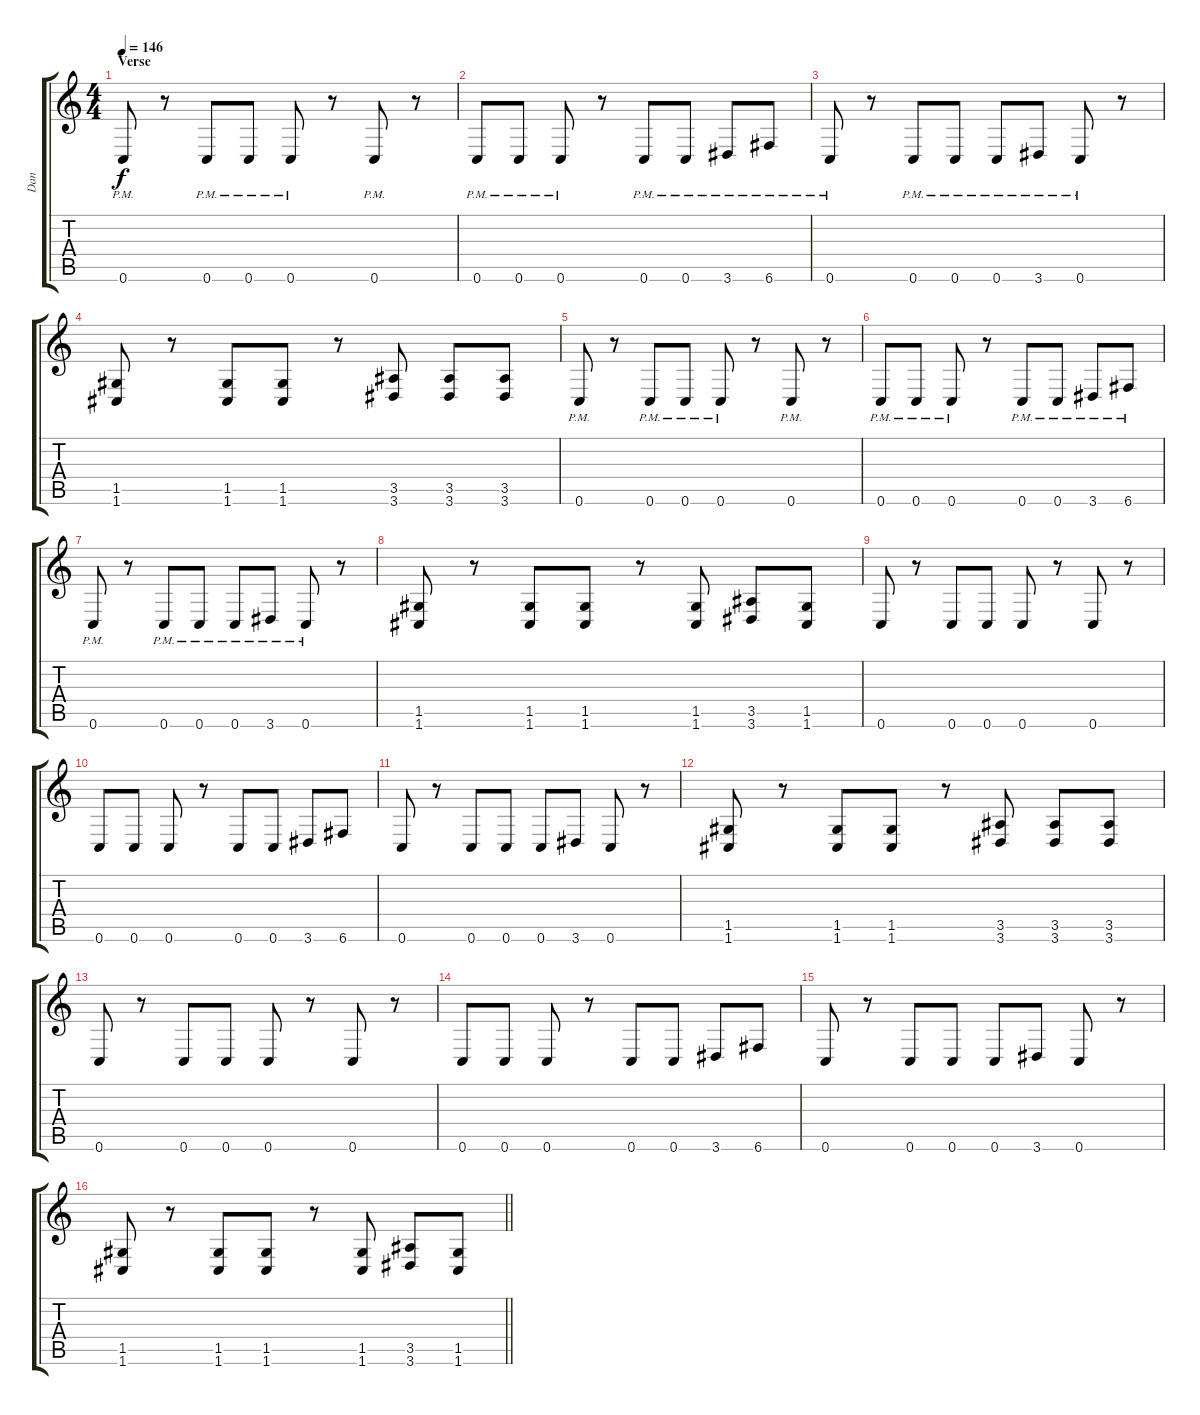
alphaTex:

\track ("Dan" "Dan") {instrument distortionguitar}
\staff {score tabs}
\tuning (D4 A3 F3 C3 G2 C2) {hide}
\ts (4 4)
\section ("" "Verse")
\tempo 146
\clef g2
\ks c
0.6{pm}.8{dy f} r.8 0.6{pm}.8 0.6{pm}.8 0.6{pm}.8 r.8 0.6{pm}.8 r.8 |
0.6{pm}.8 0.6{pm}.8 0.6{pm}.8 r.8 0.6{pm}.8 0.6{pm}.8 3.6{pm}.8 6.6{pm}.8 |
0.6{pm}.8 r.8 0.6{pm}.8 0.6{pm}.8 0.6{pm}.8 3.6{pm}.8 0.6{pm}.8 r.8 |
(1.5 1.6).8 r.8 (1.5 1.6).8 (1.5 1.6).8 r.8 (3.5 3.6).8 (3.5 3.6).8 (3.5 3.6).8 |
0.6{pm}.8 r.8 0.6{pm}.8 0.6{pm}.8 0.6{pm}.8 r.8 0.6{pm}.8 r.8 |
0.6{pm}.8 0.6{pm}.8 0.6{pm}.8 r.8 0.6{pm}.8 0.6{pm}.8 3.6{pm}.8 6.6{pm}.8 |
0.6{pm}.8 r.8 0.6{pm}.8 0.6{pm}.8 0.6{pm}.8 3.6{pm}.8 0.6{pm}.8 r.8 |
(1.5 1.6).8 r.8 (1.5 1.6).8 (1.5 1.6).8 r.8 (1.5 1.6).8 (3.5 3.6).8 (1.5 1.6).8 |
0.6.8 r.8 0.6.8 0.6.8 0.6.8 r.8 0.6.8 r.8 |
0.6.8 0.6.8 0.6.8 r.8 0.6.8 0.6.8 3.6.8 6.6.8 |
0.6.8 r.8 0.6.8 0.6.8 0.6.8 3.6.8 0.6.8 r.8 |
(1.5 1.6).8 r.8 (1.5 1.6).8 (1.5 1.6).8 r.8 (3.5 3.6).8 (3.5 3.6).8 (3.5 3.6).8 |
0.6.8 r.8 0.6.8 0.6.8 0.6.8 r.8 0.6.8 r.8 |
0.6.8 0.6.8 0.6.8 r.8 0.6.8 0.6.8 3.6.8 6.6.8 |
0.6.8 r.8 0.6.8 0.6.8 0.6.8 3.6.8 0.6.8 r.8 |
\barLineRight lightlight
(1.5 1.6).8 r.8 (1.5 1.6).8 (1.5 1.6).8 r.8 (1.5 1.6).8 (3.5 3.6).8 (1.5 1.6).8
